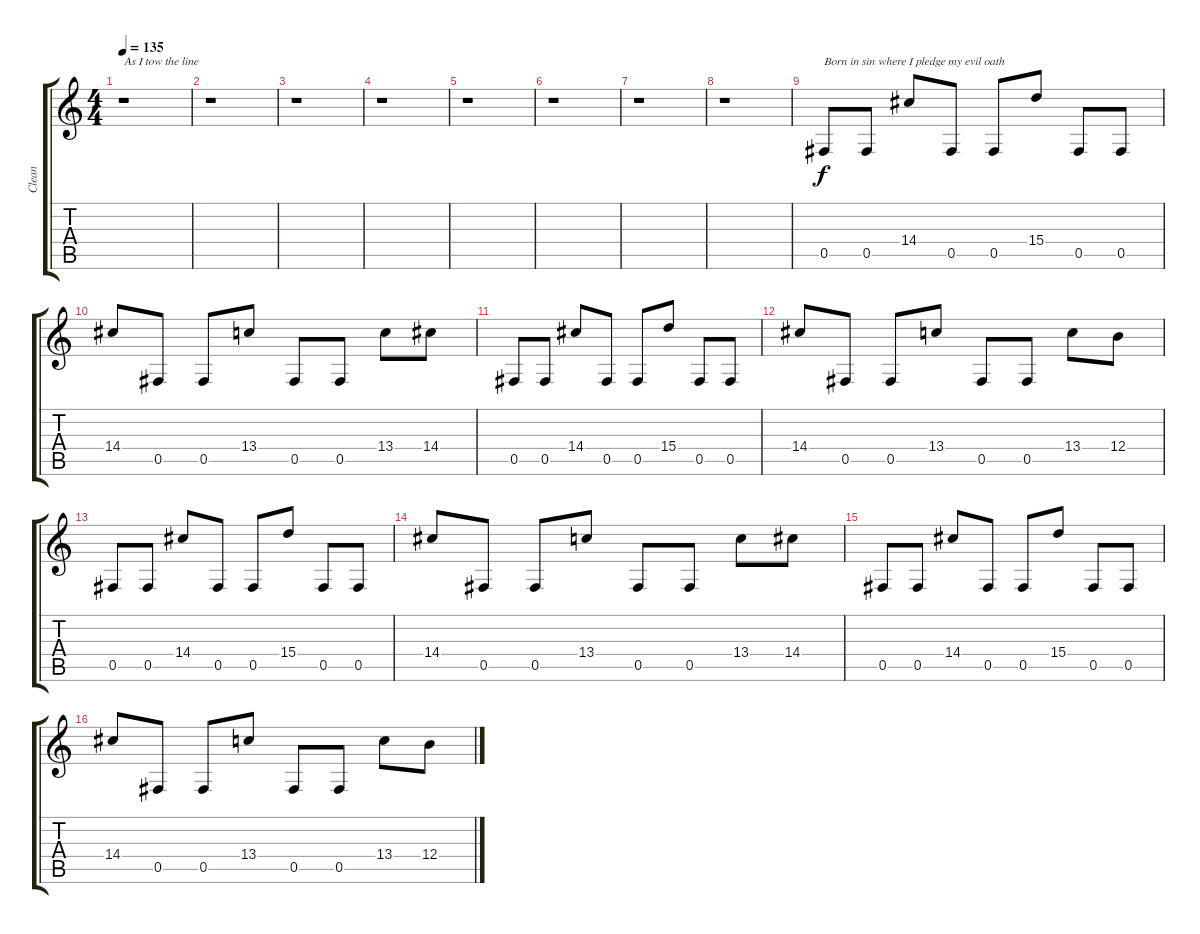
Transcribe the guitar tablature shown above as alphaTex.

\track ("Clean" "Clean") {instrument electricguitarclean}
\staff {score tabs}
\tuning (Db4 A3 E3 B2 Gb2 Db2) {hide}
\ts (4 4)
\tempo 135
\clef g2
\ks c
r.1{txt "As I tow the line" dy f} |
r.1 |
r.1 |
r.1 |
r.1 |
r.1 |
r.1 |
r.1 |
0.5.8{txt "Born in sin where I pledge my evil oath"} 0.5.8 14.4.8 0.5.8 0.5.8 15.4.8 0.5.8 0.5.8 |
14.4.8 0.5.8 0.5.8 13.4.8 0.5.8 0.5.8 13.4.8 14.4.8 |
0.5.8 0.5.8 14.4.8 0.5.8 0.5.8 15.4.8 0.5.8 0.5.8 |
14.4.8 0.5.8 0.5.8 13.4.8 0.5.8 0.5.8 13.4.8 12.4.8 |
0.5.8 0.5.8 14.4.8 0.5.8 0.5.8 15.4.8 0.5.8 0.5.8 |
14.4.8 0.5.8 0.5.8 13.4.8 0.5.8 0.5.8 13.4.8 14.4.8 |
0.5.8 0.5.8 14.4.8 0.5.8 0.5.8 15.4.8 0.5.8 0.5.8 |
14.4.8 0.5.8 0.5.8 13.4.8 0.5.8 0.5.8 13.4.8 12.4.8
